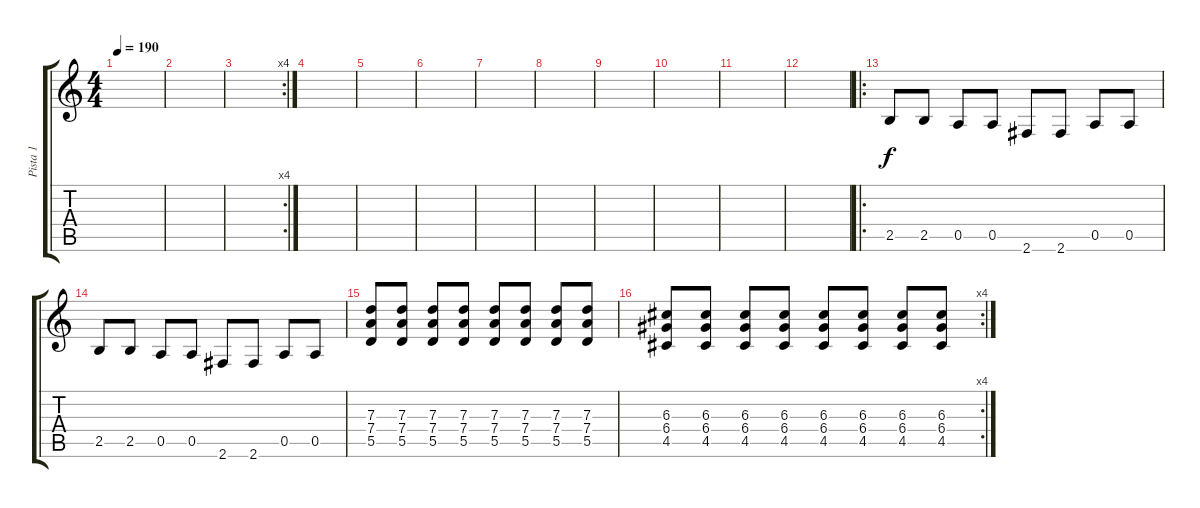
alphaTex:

\track ("Pista 1" "Pista 1") {instrument acousticguitarsteel}
\staff {score tabs}
\tuning (E4 B3 G3 D3 A2 E2) {hide}
\ts (4 4)
\tempo 190
\clef g2
\ks c
|
|
\rc 4
|
|
|
|
|
|
|
|
|
|
\ro
2.5.8 2.5.8 0.5.8 0.5.8 2.6.8 2.6.8 0.5.8 0.5.8 |
2.5.8 2.5.8 0.5.8 0.5.8 2.6.8 2.6.8 0.5.8 0.5.8 |
(7.3 7.4 5.5).8 (7.3 7.4 5.5).8 (7.3 7.4 5.5).8 (7.3 7.4 5.5).8 (7.3 7.4 5.5).8 (7.3 7.4 5.5).8 (7.3 7.4 5.5).8 (7.3 7.4 5.5).8 |
\rc 4
(6.3 6.4 4.5).8 (6.3 6.4 4.5).8 (6.3 6.4 4.5).8 (6.3 6.4 4.5).8 (6.3 6.4 4.5).8 (6.3 6.4 4.5).8 (6.3 6.4 4.5).8 (6.3 6.4 4.5).8
